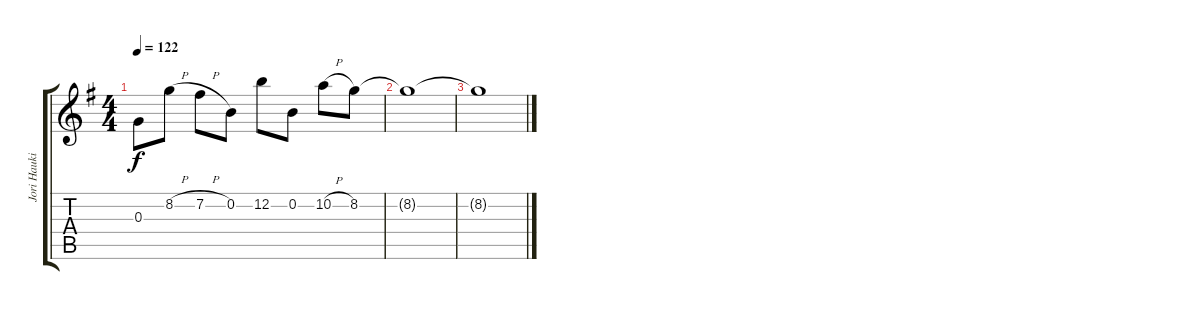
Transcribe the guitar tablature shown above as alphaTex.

\track ("Jori Haukio (lead guitar)" "Jori Hauki") {instrument distortionguitar}
\staff {score tabs}
\tuning (E4 B3 G3 D3 A2 E2) {hide}
\ts (4 4)
\tempo 122
\clef g2
\ks eminor
0.3.8{dy f} 8.2{h}.8 7.2{h}.8 0.2.8 12.2.8 0.2.8 10.2{h}.8 8.2.8 |
8.2{t}.1 |
8.2{t}.1
